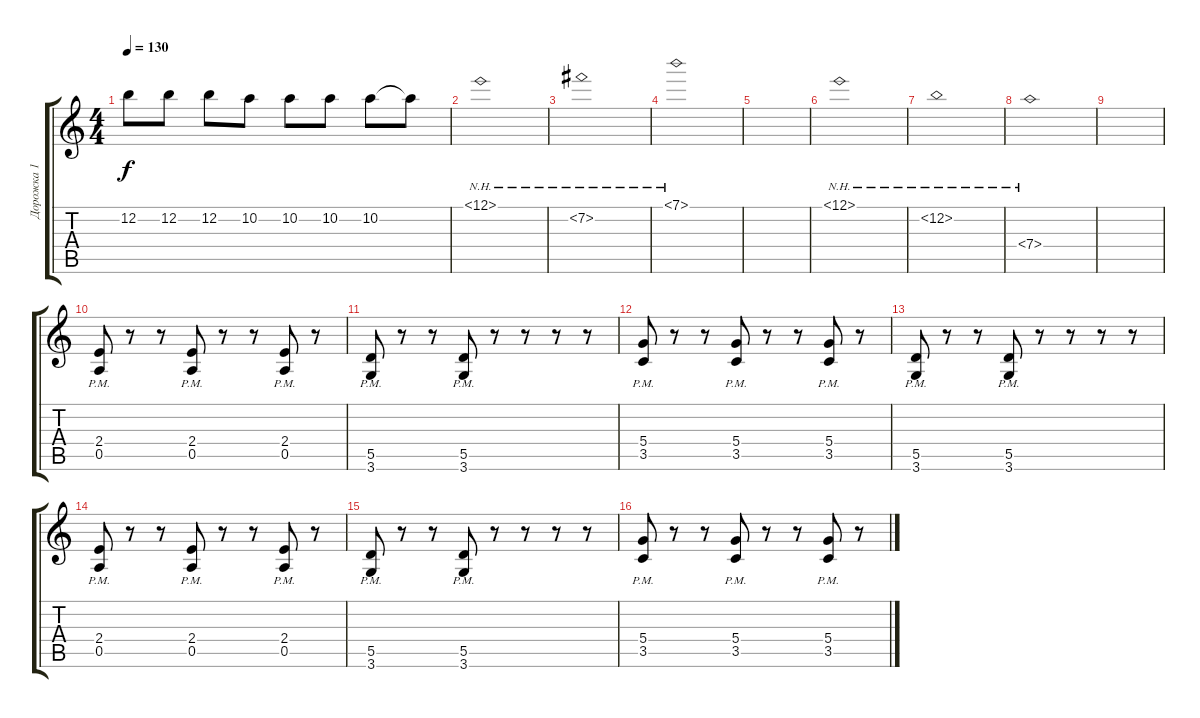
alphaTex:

\track ("Дорожка 1" "Дорожка 1") {instrument overdrivenguitar}
\staff {score tabs}
\tuning (E4 B3 G3 D3 A2 E2) {hide}
\ts (4 4)
\tempo 130
\clef g2
\ks c
12.2.8{dy f} 12.2.8 12.2.8 10.2.8 10.2.8 10.2.8 10.2.8 10.2{t}.8 |
12.1{nh}.1 |
7.2{nh}.1 |
7.1{nh}.1 |
|
12.1{nh}.1 |
12.2{nh}.1 |
7.4{nh}.1 |
|
(2.4 0.5{pm}).8 r.8 r.8 (2.4 0.5{pm}).8 r.8 r.8 (2.4 0.5{pm}).8 r.8 |
(5.5{pm} 3.6).8 r.8 r.8 (5.5{pm} 3.6).8 r.8 r.8 r.8 r.8 |
(5.4 3.5{pm}).8 r.8 r.8 (5.4 3.5{pm}).8 r.8 r.8 (5.4 3.5{pm}).8 r.8 |
(5.5{pm} 3.6).8 r.8 r.8 (5.5{pm} 3.6).8 r.8 r.8 r.8 r.8 |
(2.4 0.5{pm}).8 r.8 r.8 (2.4 0.5{pm}).8 r.8 r.8 (2.4 0.5{pm}).8 r.8 |
(5.5{pm} 3.6).8 r.8 r.8 (5.5{pm} 3.6).8 r.8 r.8 r.8 r.8 |
(5.4 3.5{pm}).8 r.8 r.8 (5.4 3.5{pm}).8 r.8 r.8 (5.4 3.5{pm}).8 r.8
